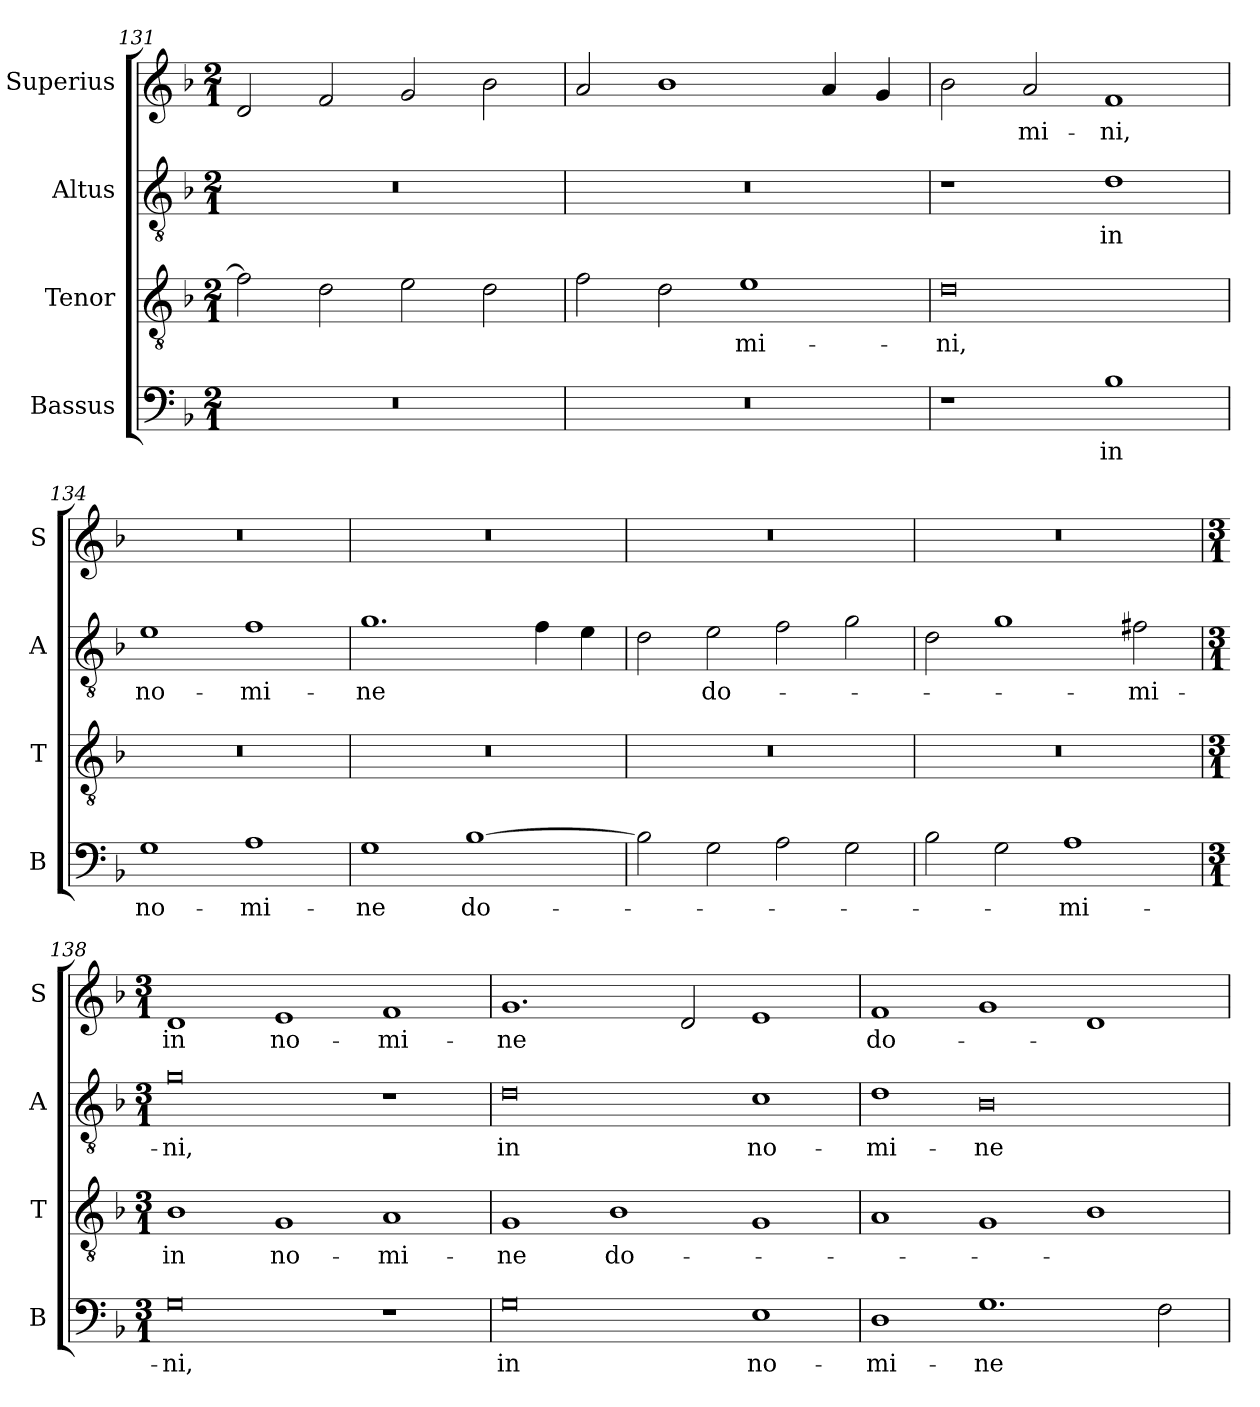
**kern	**text	**kern	**text	**kern	**text	**kern	**text
*part4	*part4	*part3	*part3	*part2	*part2	*part1	*part1
*staff4	*staff4	*staff3	*staff3	*staff2	*staff2	*staff1	*staff1
*I"Bassus	*	*I"Tenor	*	*I"Altus	*	*I"Superius	*
*I'B	*	*I'T	*	*I'A	*	*I'S	*
*clefF4	*	*clefGv2	*	*clefGv2	*	*clefG2	*
*k[b-]	*	*k[b-]	*	*k[b-]	*	*k[b-]	*
*M2/1	*	*M2/1	*	*M2/1	*	*M2/1	*
=131	=131	=131	=131	=131	=131	=131	=131
0r	.	2f\]	.	0r	.	2d/	.
.	.	2d\	.	.	.	2f/	.
.	.	2e\	.	.	.	2g/	.
.	.	2d\	.	.	.	2b-\	.
=132	=132	=132	=132	=132	=132	=132	=132
0r	.	2f\	.	0r	.	2a/	.
.	.	2d\	.	.	.	1b-	.
.	.	1e	-mi-	.	.	.	.
.	.	.	.	.	.	4a/	.
.	.	.	.	.	.	4g/	.
=133	=133	=133	=133	=133	=133	=133	=133
1r	.	0d	-ni,	1r	.	2b-\	.
.	.	.	.	.	.	2a/	-mi-
1B-	in	.	.	1d	in	1f	-ni,
=134	=134	=134	=134	=134	=134	=134	=134
1G	no-	0r	.	1e	no-	0r	.
1A	-mi-	.	.	1f	-mi-	.	.
=135	=135	=135	=135	=135	=135	=135	=135
1G	-ne	0r	.	1.g	-ne	0r	.
[1B-	do-	.	.	.	.	.	.
.	.	.	.	4f\	.	.	.
.	.	.	.	4e\	.	.	.
=136	=136	=136	=136	=136	=136	=136	=136
2B-\]	.	0r	.	2d\	.	0r	.
2G\	.	.	.	2e\	do-	.	.
2A\	.	.	.	2f\	.	.	.
2G\	.	.	.	2g\	.	.	.
=137	=137	=137	=137	=137	=137	=137	=137
2B-\	.	0r	.	2d\	.	0r	.
2G\	.	.	.	1g	.	.	.
1A	-mi-	.	.	.	.	.	.
.	.	.	.	2f#X\	-mi-	.	.
=138	=138	=138	=138	=138	=138	=138	=138
*M3/1	*	*M3/1	*	*M3/1	*	*M3/1	*
0G	-ni,	1B-	in	0g	-ni,	1d	in
.	.	1G	no-	.	.	1e	no-
1r	.	1A	-mi-	1r	.	1f	-mi-
=139	=139	=139	=139	=139	=139	=139	=139
0G	in	1G	-ne	0d	in	1.g	-ne
.	.	1B-	do-	.	.	.	.
.	.	.	.	.	.	2d/	.
1E	no-	1G	.	1c	no-	1e	.
=140	=140	=140	=140	=140	=140	=140	=140
1D	-mi-	1A	.	1d	-mi-	1f	do-
1.G	-ne	1G	.	0B-	-ne	1g	.
.	.	1B-	.	.	.	1d	.
2F\	.	.	.	.	.	.	.
=	=	=	=	=	=	=	=
*-	*-	*-	*-	*-	*-	*-	*-
